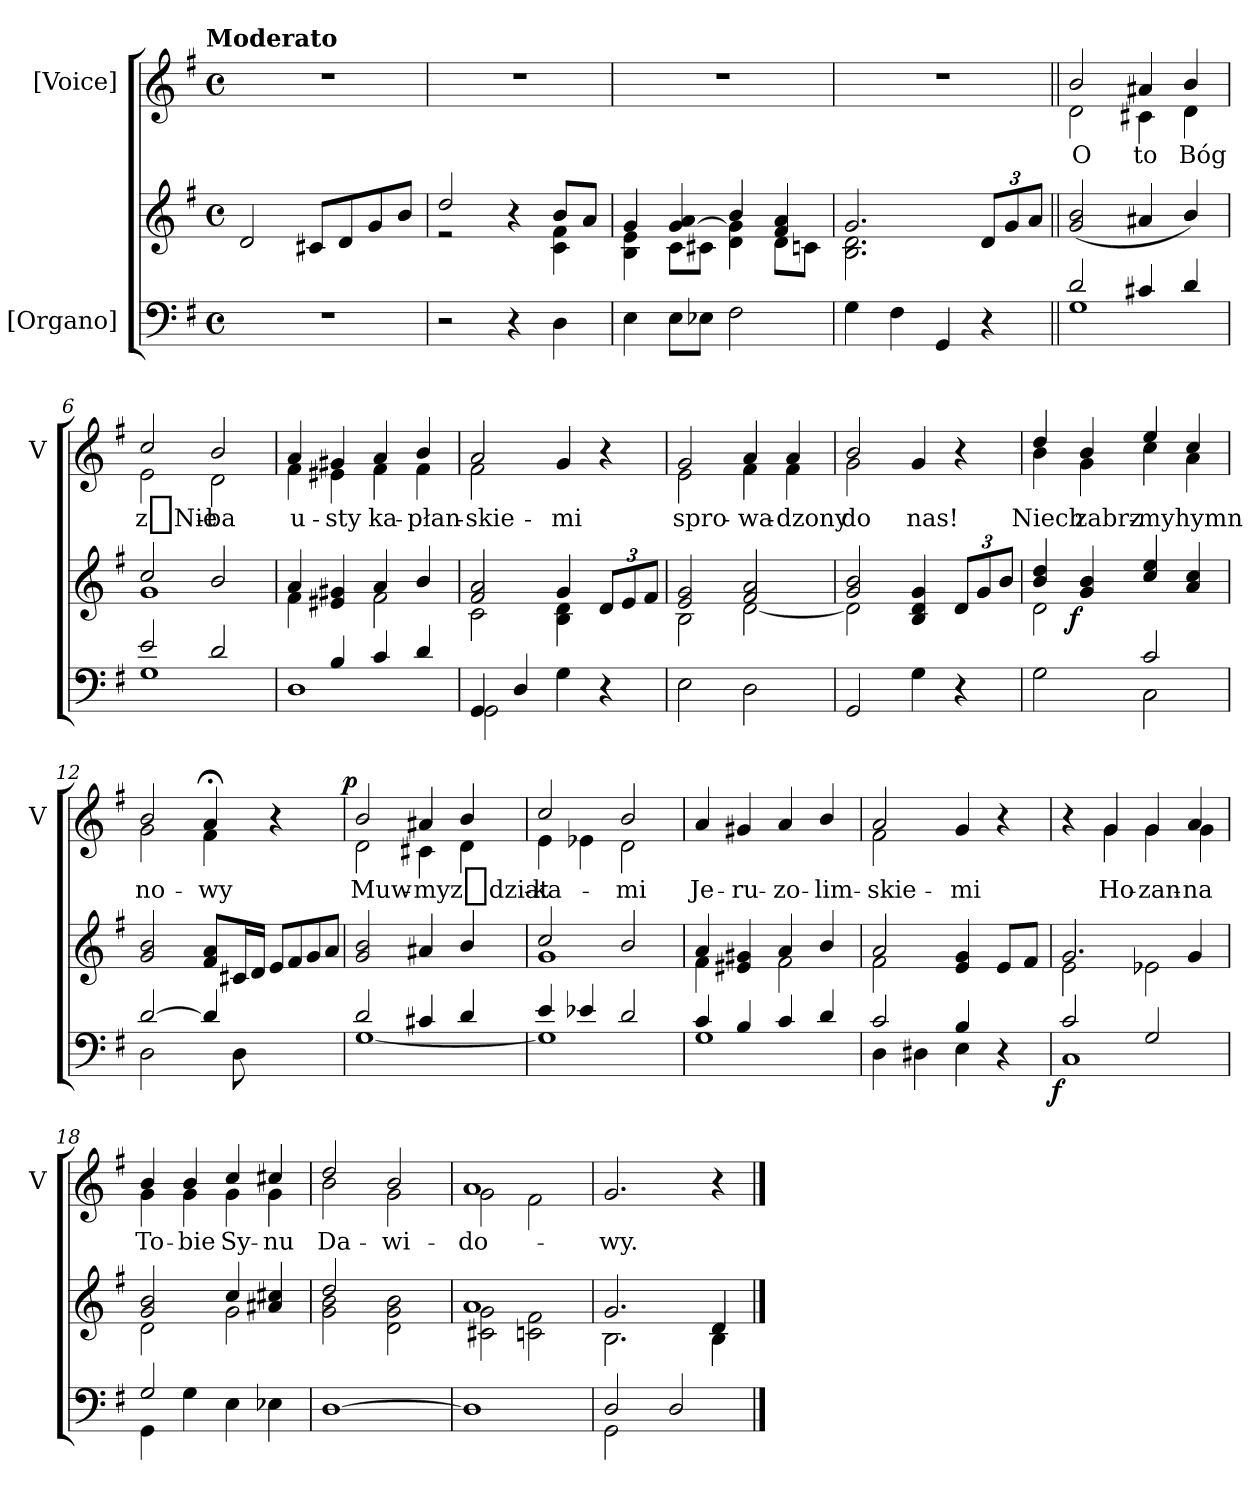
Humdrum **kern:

**kern	**dynam	**kern	**dynam	**kern	**text	**dynam
*part3	*part3	*part2	*part2	*part1	*part1	*part1
*staff3	*staff3	*staff2	*staff2	*staff1	*staff1	*staff1
*I"[Organo]	*	*	*	*I"[Voice]	*	*
*	*	*	*	*I'V	*	*
*clefF4	*	*clefG2	*	*clefG2	*	*
*k[f#]	*	*k[f#]	*	*k[f#]	*	*
*G:	*	*G:	*	*G:	*	*
!!LO:TX:omd:t=Moderato
*M4/4	*	*M4/4	*	*M4/4	*	*
*met(c)	*	*met(c)	*	*met(c)	*	*
*MM92	*	*MM92	*	*MM92	*	*
=1	=1	=1	=1	=1	=1	=1
1r	.	2d/	.	1r	.	.
.	.	8c#X/L	.	.	.	.
.	.	8d/	.	.	.	.
.	.	8g/	.	.	.	.
.	.	8b/J	.	.	.	.
=2	=2	=2	=2	=2	=2	=2
*	*	*^	*	*	*	*
2r	.	2dd/	2r	.	1r	.	.
4r	.	4r	4ryy	.	.	.	.
4D\	.	8b/L	4c\ 4f#\	.	.	.	.
.	.	8a/J	.	.	.	.	.
=3	=3	=3	=3	=3	=3	=3	=3
4E\	.	4g/	4B\ 4e\	.	1r	.	.
8E\L	.	[4g/ 4a/	8c\L	.	.	.	.
8E-X\J	.	.	8c#X\J	.	.	.	.
2F#\	.	4b/	4d\ 4g]\	.	.	.	.
.	.	4f#/ 4a/	8d\L	.	.	.	.
.	.	.	8cn\J	.	.	.	.
=4	=4	=4	=4	=4	=4	=4	=4
4G\	.	2.g/	2.B\ 2.d\	.	1r	.	.
4F#\	.	.	.	.	.	.	.
4GG/	.	.	.	.	.	.	.
4r	.	12d/L	4ryy	.	.	.	.
.	.	12g/	.	.	.	.	.
.	.	12a/J	.	.	.	.	.
*	*	*v	*v	*	*	*	*
=5||	=5||	=5||	=5||	=5||	=5||	=5||
*^	*	*	*	*^	*	*
2d/	1G	.	(<2g/ 2b/	.	2b/	2d\	O	.
4c#X/	.	.	4a#X/	.	4a#X/	4c#X\	to	.
4d/	.	.	4b/)	.	4b/	4d\	Bóg	.
=6	=6	=6	=6	=6	=6	=6	=6	=6
*	*	*	*^	*	*	*	*	*
2e/	1G	.	2cc/	1g	.	2cc/	2e\	z_Nie-	.
2d/	.	.	2b/	.	.	2b/	2d\	-ba	.
=7	=7	=7	=7	=7	=7	=7	=7	=7	=7
4ryy	1D	.	4a/	4f#\	.	4a/	4f#\	u-	.
4B/	.	.	4e#X/ 4g#X/	4ryy	.	4g#X/	4e#X\	-sty	.
4c/	.	.	4a/	2f#\	.	4a/	4f#\	ka-	.
4d/	.	.	4b/	.	.	4b/	4f#\	-płan-	.
=8	=8	=8	=8	=8	=8	=8	=8	=8	=8
4GG/	2GG\	.	2f#/ 2a/	2c\	.	2a/	2f#\	-skie-	.
4D/	.	.	.	.	.	.	.	.	.
4G\	2ryy	.	4g/	4B\ 4d\	.	4g/	2ryy	-mi	.
4r	.	.	12d/L	4ryy	.	4r	.	.	.
.	.	.	12e/	.	.	.	.	.	.
.	.	.	12f#/J	.	.	.	.	.	.
*v	*v	*	*	*	*	*	*	*	*
=9	=9	=9	=9	=9	=9	=9	=9	=9
2E\	.	2e/ 2g/	2B\	.	2g/	2e\	spro-	.
2D\	.	2f#/ 2a/	[2d\	.	4a/	4f#\	-wa-	.
.	.	.	.	.	4a/	4f#\	-dzony	.
=10	=10	=10	=10	=10	=10	=10	=10	=10
2GG/	.	2g/ 2b/	2d\]	.	2b/	2g\	do	.
4G\	.	4B/ 4d/ 4g/	2ryy	.	4g/	2ryy	nas!	.
4r	.	12d/L	.	.	4r	.	.	.
.	.	12g/	.	.	.	.	.	.
.	.	12b/J	.	.	.	.	.	.
=11	=11	=11	=11	=11	=11	=11	=11	=11
*^	*	*	*	*	*	*	*	*
2G\	2ryy	.	4b/ 4dd/	2d\	.	4dd/	4b\	Niech	.
!	!	!	!	!	!LO:DY:rj	!	!	!	!
.	.	.	4g/ 4b/	.	f	4b/	4g\	zabrz-	.
2C\	2c/	.	4cc/ 4ee/	2ryy	.	4ee/	4cc\	-my	.
.	.	.	4a/ 4cc/	.	.	4cc/	4a\	hymn	.
*	*	*	*v	*v	*	*	*	*	*
=12	=12	=12	=12	=12	=12	=12	=12	=12
[2d/	2D\	.	2g/ 2b/	.	2b/	2g\	no-	.
4d/]	8ryy	.	8f#/ 8a/L	.	4a;</	4f#\	-wy	.
.	8D\	.	16c#X/L	.	.	.	.	.
.	.	.	16d/JJ	.	.	.	.	.
!	!	!	!LO:N:vis=8	!	!	!	!	!
4ryy	4ryy	.	16e/L	.	4r	4ryy	.	.
!	!	!	!LO:N:vis=8	!	!	!	!	!
.	.	.	16f#/	.	.	.	.	.
!	!	!	!LO:N:vis=8	!	!	!	!	!
.	.	.	16g/	.	.	.	.	.
!	!	!	!LO:N:vis=8	!	!	!	!	!
.	.	.	16a/J	.	.	.	.	.
=13	=13	=13	=13	=13	=13	=13	=13	=13
!	!	!	!	!	!	!	!	!LO:DY:b:rj
2d/	[1G	.	2g/ 2b/	.	2b/	2d\	Muw-	p
4c#X/	.	.	4a#X/	.	4a#X/	4c#X\	-my	.
4d/	.	.	4b/	.	4b/	4d\	z_dziat-	.
=14	=14	=14	=14	=14	=14	=14	=14	=14
*	*	*	*^	*	*	*	*	*
4e/	1G]	.	2cc/	1g	.	2cc/	4e\	-ka-	.
4e-X/	.	.	.	.	.	.	4e-X\	.	.
2d/	.	.	2b/	.	.	2b/	2d\	-mi	.
*	*	*	*	*	*	*v	*v	*	*
=15	=15	=15	=15	=15	=15	=15	=15	=15
4c/	1G	.	4a/	4f#\	.	4a/	Je-	.
4B/	.	.	4e#X/ 4g#X/	4ryy	.	4g#X/	-ru-	.
4c/	.	.	4a/	2f#\	.	4a/	-zo-	.
4d/	.	.	4b/	.	.	4b/	-lim-	.
=16	=16	=16	=16	=16	=16	=16	=16	=16
*	*	*	*	*	*	*^	*	*
2c/	4D\	.	2a/	2f#\	.	2a/	2f#\	-skie-	.
.	4D#X\	.	.	.	.	.	.	.	.
4B/	4E\	.	4e/ 4g/	2ryy	.	4g/	2ryy	-mi	.
4r	4ryy	.	8e/L	.	.	4r	.	.	.
.	.	.	8f#/J	.	.	.	.	.	.
=17	=17	=17	=17	=17	=17	=17	=17	=17	=17
!	!	!LO:DY:b:rj	!	!	!	!	!	!	!
2c/	1C	f	2.g/	2e\	.	4r	4ryy	.	.
.	.	.	.	.	.	4g/	4g\	Ho-	.
2G/	.	.	.	2e-X\	.	4g/	4g\	-zan-	.
.	.	.	4g/	.	.	4a/	4g\	-na	.
=18	=18	=18	=18	=18	=18	=18	=18	=18	=18
2G/	4GG\	.	2g/ 2b/	2d\	.	4b/	4g\	To-	.
.	4G\	.	.	.	.	4b/	4g\	-bie	.
4E\	2ryy	.	4cc/	2g\	.	4cc/	4g\	Sy-	.
4E-X\	.	.	4a#X/ 4cc#X/	.	.	4cc#X/	4g\	-nu	.
*v	*v	*	*	*	*	*	*	*	*
=19	=19	=19	=19	=19	=19	=19	=19	=19
[1D	.	2dd/	2g\ 2b\	.	2dd/	2b\	Da-	.
.	.	2d\ 2g\ 2b\	2ryy	.	2b/	2g\	-wi-	.
=20	=20	=20	=20	=20	=20	=20	=20	=20
1D]	.	1a	2c#X\ 2g\	.	1a	2g\	-do-	.
.	.	.	2cn\ 2f#\	.	.	2f#\	.	.
=21	=21	=21	=21	=21	=21	=21	=21	=21
*^	*	*	*	*	*	*	*	*
!	!LO:N:vis=2	!	!	!	!	!	!	!	!
*	*	*	*	*	*	*v	*v	*	*
2D/	1GG	.	2.g/	2.B\	.	2.g/	-wy.	.
2D/	.	.	.	.	.	.	.	.
.	.	.	4d/	4B\	.	4r	.	.
*v	*v	*	*	*	*	*	*	*
*	*	*v	*v	*	*	*	*
==	==	==	==	==	==	==
*-	*-	*-	*-	*-	*-	*-
